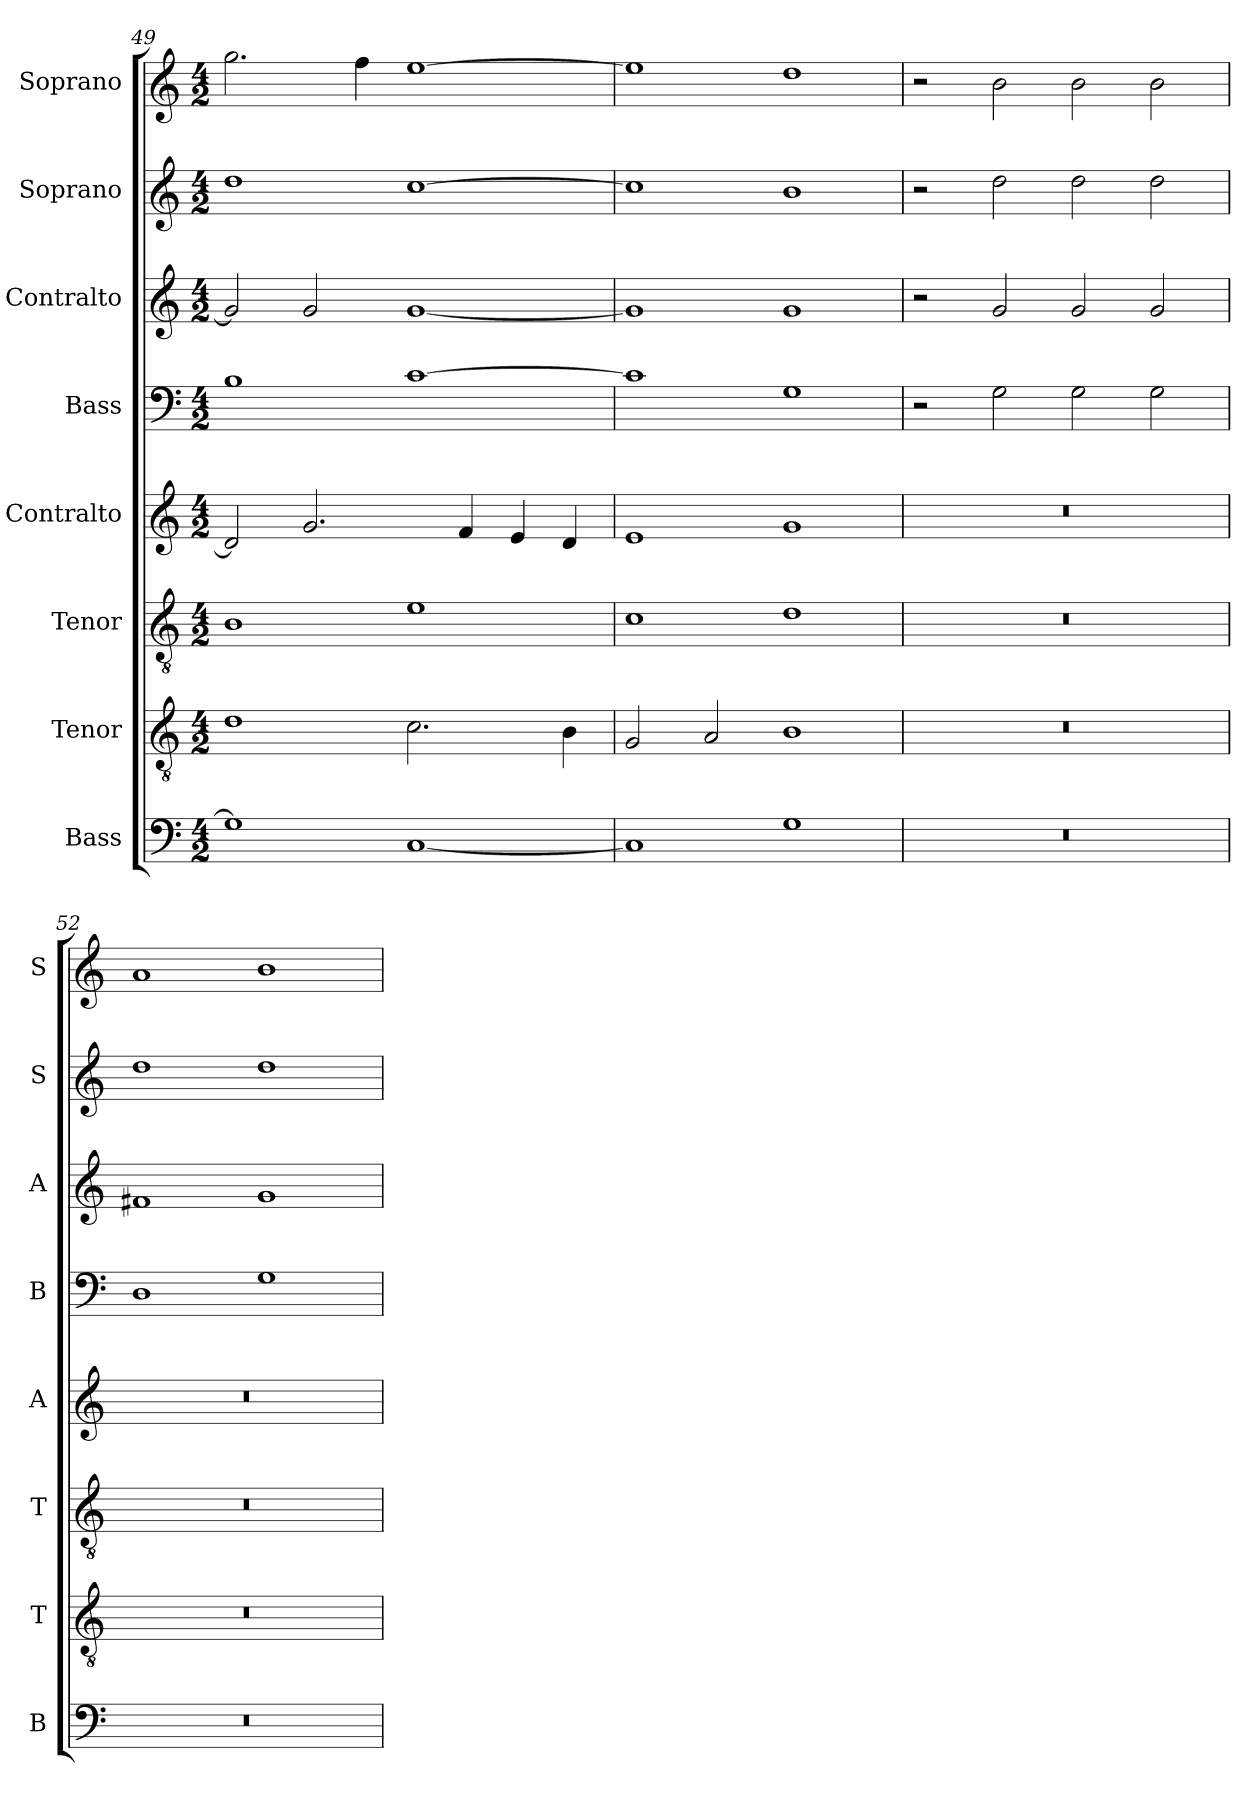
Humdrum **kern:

**kern	**kern	**kern	**kern	**kern	**kern	**kern	**kern
*part8	*part7	*part6	*part5	*part4	*part3	*part2	*part1
*staff8	*staff7	*staff6	*staff5	*staff4	*staff3	*staff2	*staff1
*I"Bass	*I"Tenor	*I"Tenor	*I"Contralto	*I"Bass	*I"Contralto	*I"Soprano	*I"Soprano
*I'B	*I'T	*I'T	*I'A	*I'B	*I'A	*I'S	*I'S
*clefF4	*clefGv2	*clefGv2	*clefG2	*clefF4	*clefG2	*clefG2	*clefG2
*k[]	*k[]	*k[]	*k[]	*k[]	*k[]	*k[]	*k[]
*G:mix	*G:mix	*G:mix	*G:mix	*G:mix	*G:mix	*G:mix	*G:mix
*M4/2	*M4/2	*M4/2	*M4/2	*M4/2	*M4/2	*M4/2	*M4/2
=49	=49	=49	=49	=49	=49	=49	=49
1G]	1d	1B	2d]	1B	2g]	1dd	2.gg
.	.	.	2.g	.	2g	.	.
.	.	.	.	.	.	.	4ff
[1C	2.c	1e	.	[1c	[1g	[1cc	[1ee
.	.	.	4f	.	.	.	.
.	.	.	4e	.	.	.	.
.	4B	.	4d	.	.	.	.
=50	=50	=50	=50	=50	=50	=50	=50
1C]	2G	1c	1e	1c]	1g]	1cc]	1ee]
.	2A	.	.	.	.	.	.
1G	1B	1d	1g	1G	1g	1b	1dd
=51	=51	=51	=51	=51	=51	=51	=51
0r	0r	0r	0r	2r	2r	2r	2r
.	.	.	.	2G	2g	2dd	2b
.	.	.	.	2G	2g	2dd	2b
.	.	.	.	2G	2g	2dd	2b
=52	=52	=52	=52	=52	=52	=52	=52
0r	0r	0r	0r	1D	1f#X	1dd	1a
.	.	.	.	1G	1g	1dd	1b
=	=	=	=	=	=	=	=
*-	*-	*-	*-	*-	*-	*-	*-
